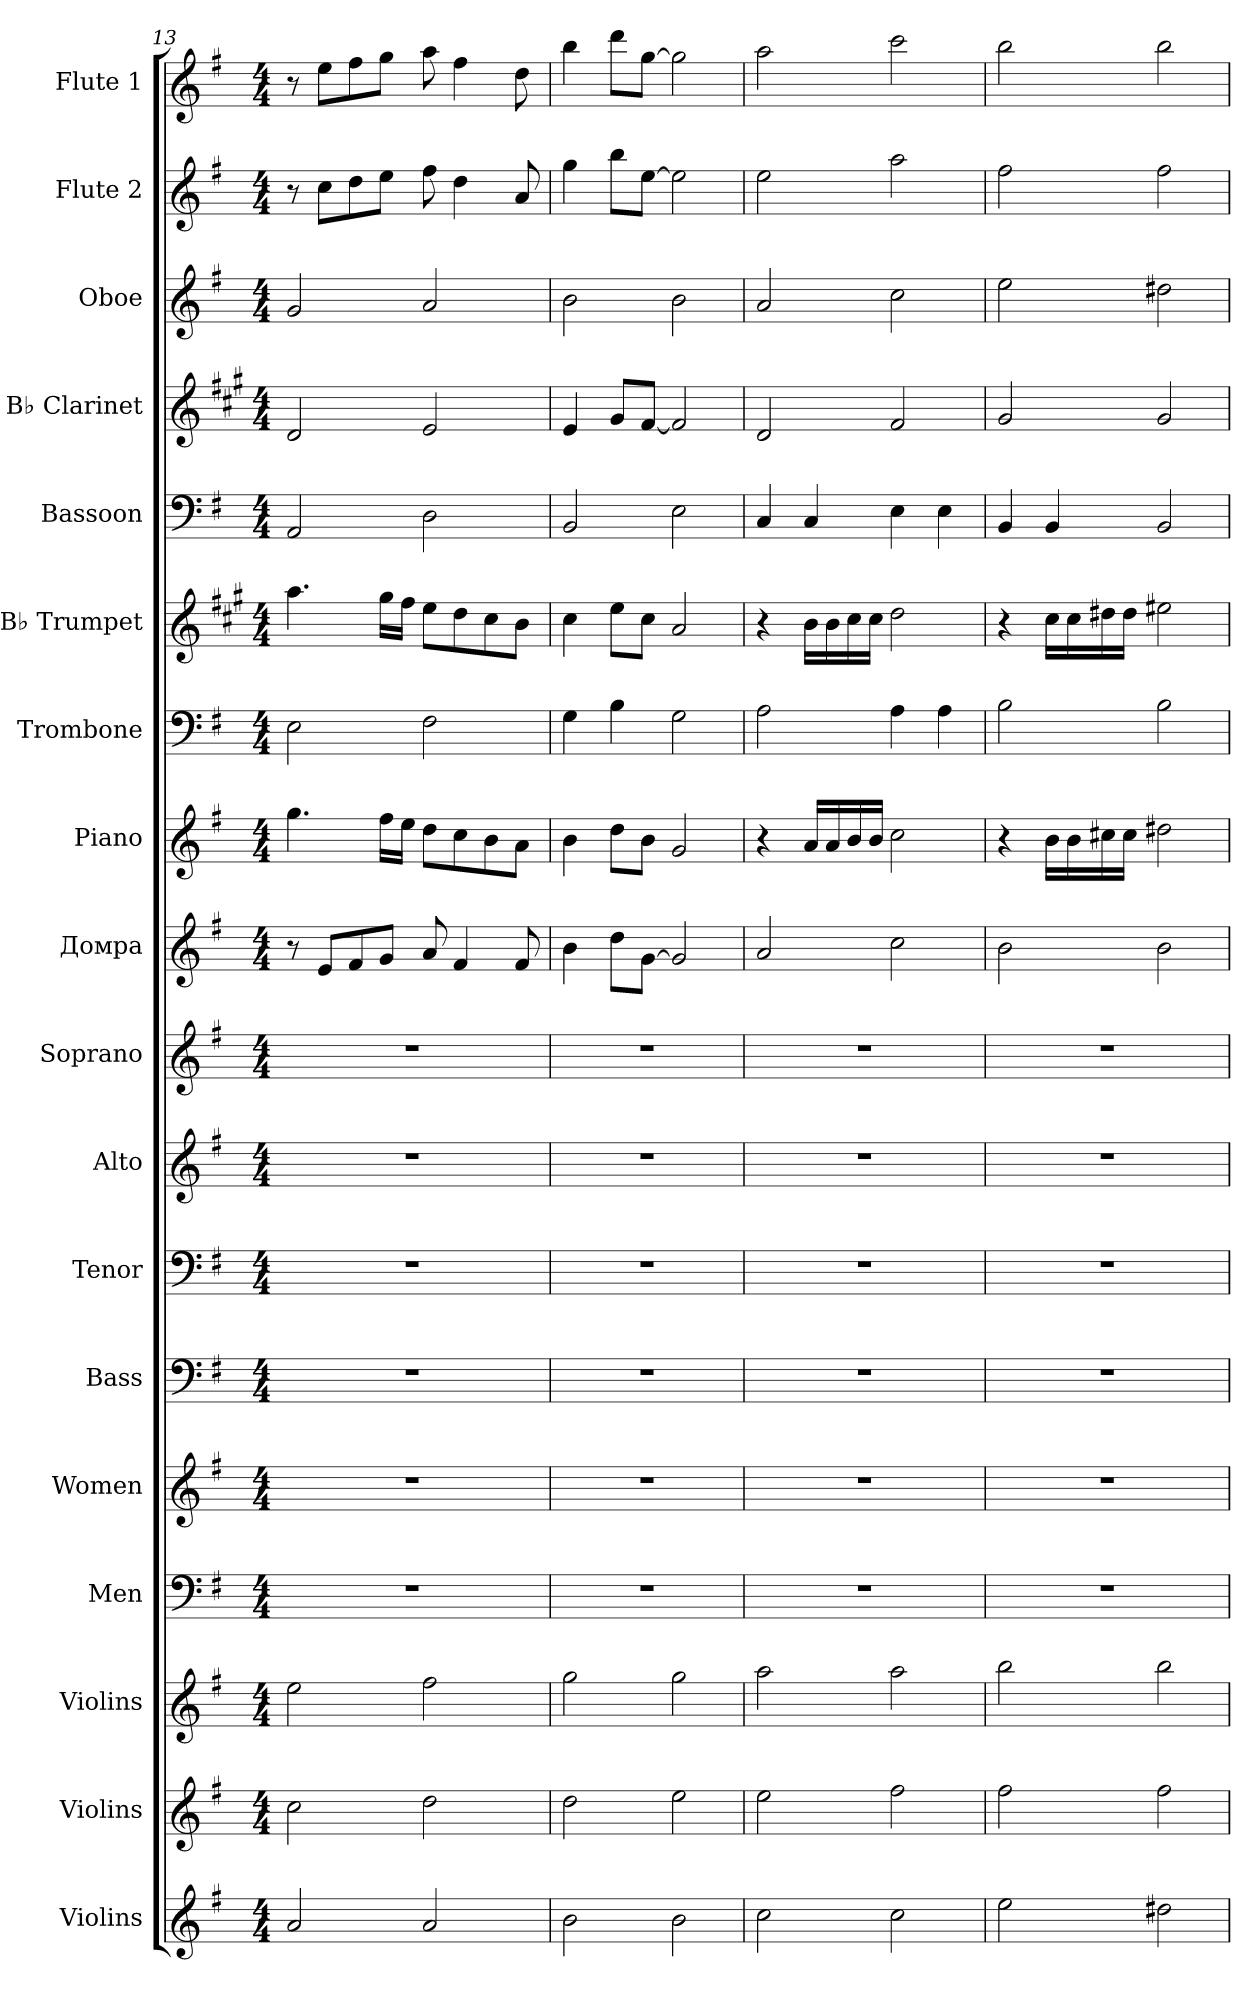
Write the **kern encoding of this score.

**kern	**kern	**kern	**kern	**kern	**kern	**kern	**kern	**kern	**kern	**kern	**kern	**kern	**kern	**kern	**kern	**kern	**kern
*part18	*part17	*part16	*part15	*part14	*part13	*part12	*part11	*part10	*part9	*part8	*part7	*part6	*part5	*part4	*part3	*part2	*part1
*staff18	*staff17	*staff16	*staff15	*staff14	*staff13	*staff12	*staff11	*staff10	*staff9	*staff8	*staff7	*staff6	*staff5	*staff4	*staff3	*staff2	*staff1
*I"Violins	*I"Violins	*I"Violins	*I"Men	*I"Women	*I"Bass	*I"Tenor	*I"Alto	*I"Soprano	*I"Домра	*I"Piano	*I"Trombone	*I"B♭ Trumpet	*I"Bassoon	*I"B♭ Clarinet	*I"Oboe	*I"Flute 2	*I"Flute 1
*I'Vlns.	*I'Vlns.	*I'Vlns.	*I'M.	*I'W.	*I'B.	*I'T.	*I'A.	*I'S.	*	*I'Pno.	*I'Tbn.	*I'B♭ Tpt.	*I'Bsn.	*I'B♭ Cl.	*I'Ob.	*I'Fl. 2	*I'Fl. 1
*clefG2	*clefG2	*clefG2	*clefF4	*clefG2	*clefF4	*clefF4	*clefG2	*clefG2	*clefG2	*clefG2	*clefF4	*clefG2	*clefF4	*clefG2	*clefG2	*clefG2	*clefG2
*	*	*	*	*	*	*	*	*	*	*	*	*ITrd1c2	*	*ITrd1c2	*	*	*
*k[f#]	*k[f#]	*k[f#]	*k[f#]	*k[f#]	*k[f#]	*k[f#]	*k[f#]	*k[f#]	*k[f#]	*k[f#]	*k[f#]	*k[f#]	*k[f#]	*k[f#]	*k[f#]	*k[f#]	*k[f#]
*M4/4	*M4/4	*M4/4	*M4/4	*M4/4	*M4/4	*M4/4	*M4/4	*M4/4	*M4/4	*M4/4	*M4/4	*M4/4	*M4/4	*M4/4	*M4/4	*M4/4	*M4/4
=13	=13	=13	=13	=13	=13	=13	=13	=13	=13	=13	=13	=13	=13	=13	=13	=13	=13
2a/	2cc\	2ee\	1r	1r	1r	1r	1r	1r	8r	4.gg\	2E\	4.gg\	2AA/	2c/	2g/	8r	8r
.	.	.	.	.	.	.	.	.	8e/L	.	.	.	.	.	.	8cc\L	8ee\L
.	.	.	.	.	.	.	.	.	8f#/	.	.	.	.	.	.	8dd\	8ff#\
.	.	.	.	.	.	.	.	.	8g/J	16ff#\LL	.	16ff#\LL	.	.	.	8ee\J	8gg\J
.	.	.	.	.	.	.	.	.	.	16ee\JJ	.	16ee\JJ	.	.	.	.	.
2a/	2dd\	2ff#\	.	.	.	.	.	.	8a/	8dd\L	2F#\	8dd\L	2D\	2d/	2a/	8ff#\	8aa\
.	.	.	.	.	.	.	.	.	4f#/	8cc\	.	8cc\	.	.	.	4dd\	4ff#\
.	.	.	.	.	.	.	.	.	.	8b\	.	8b\	.	.	.	.	.
.	.	.	.	.	.	.	.	.	8f#/	8a\J	.	8a\J	.	.	.	8a/	8dd\
=14	=14	=14	=14	=14	=14	=14	=14	=14	=14	=14	=14	=14	=14	=14	=14	=14	=14
2b\	2dd\	2gg\	1r	1r	1r	1r	1r	1r	4b\	4b\	4G\	4b\	2BB/	4d/	2b\	4gg\	4bb\
.	.	.	.	.	.	.	.	.	8dd\L	8dd\L	4B\	8dd\L	.	8f#/L	.	8bb\L	8ddd\L
.	.	.	.	.	.	.	.	.	[8g\J	8b\J	.	8b\J	.	[8e/J	.	[8ee\J	[8gg\J
2b\	2ee\	2gg\	.	.	.	.	.	.	2g/]	2g/	2G\	2g/	2E\	2e/]	2b\	2ee\]	2gg\]
=15	=15	=15	=15	=15	=15	=15	=15	=15	=15	=15	=15	=15	=15	=15	=15	=15	=15
2cc\	2ee\	2aa\	1r	1r	1r	1r	1r	1r	2a/	4r	2A\	4r	4C/	2c/	2a/	2ee\	2aa\
.	.	.	.	.	.	.	.	.	.	16a/LL	.	16a\LL	4C/	.	.	.	.
.	.	.	.	.	.	.	.	.	.	16a/	.	16a\	.	.	.	.	.
.	.	.	.	.	.	.	.	.	.	16b/	.	16b\	.	.	.	.	.
.	.	.	.	.	.	.	.	.	.	16b/JJ	.	16b\JJ	.	.	.	.	.
2cc\	2ff#\	2aa\	.	.	.	.	.	.	2cc\	2cc\	4A\	2cc\	4E\	2e/	2cc\	2aa\	2ccc\
.	.	.	.	.	.	.	.	.	.	.	4A\	.	4E\	.	.	.	.
=16	=16	=16	=16	=16	=16	=16	=16	=16	=16	=16	=16	=16	=16	=16	=16	=16	=16
2ee\	2ff#\	2bb\	1r	1r	1r	1r	1r	1r	2b\	4r	2B\	4r	4BB/	2f#/	2ee\	2ff#\	2bb\
.	.	.	.	.	.	.	.	.	.	16b\LL	.	16b\LL	4BB/	.	.	.	.
.	.	.	.	.	.	.	.	.	.	16b\	.	16b\	.	.	.	.	.
.	.	.	.	.	.	.	.	.	.	16cc#X\	.	16cc#X\	.	.	.	.	.
.	.	.	.	.	.	.	.	.	.	16cc#\JJ	.	16cc#\JJ	.	.	.	.	.
2dd#X\	2ff#\	2bb\	.	.	.	.	.	.	2b\	2dd#X\	2B\	2dd#X\	2BB/	2f#/	2dd#X\	2ff#\	2bb\
=	=	=	=	=	=	=	=	=	=	=	=	=	=	=	=	=	=
*-	*-	*-	*-	*-	*-	*-	*-	*-	*-	*-	*-	*-	*-	*-	*-	*-	*-
